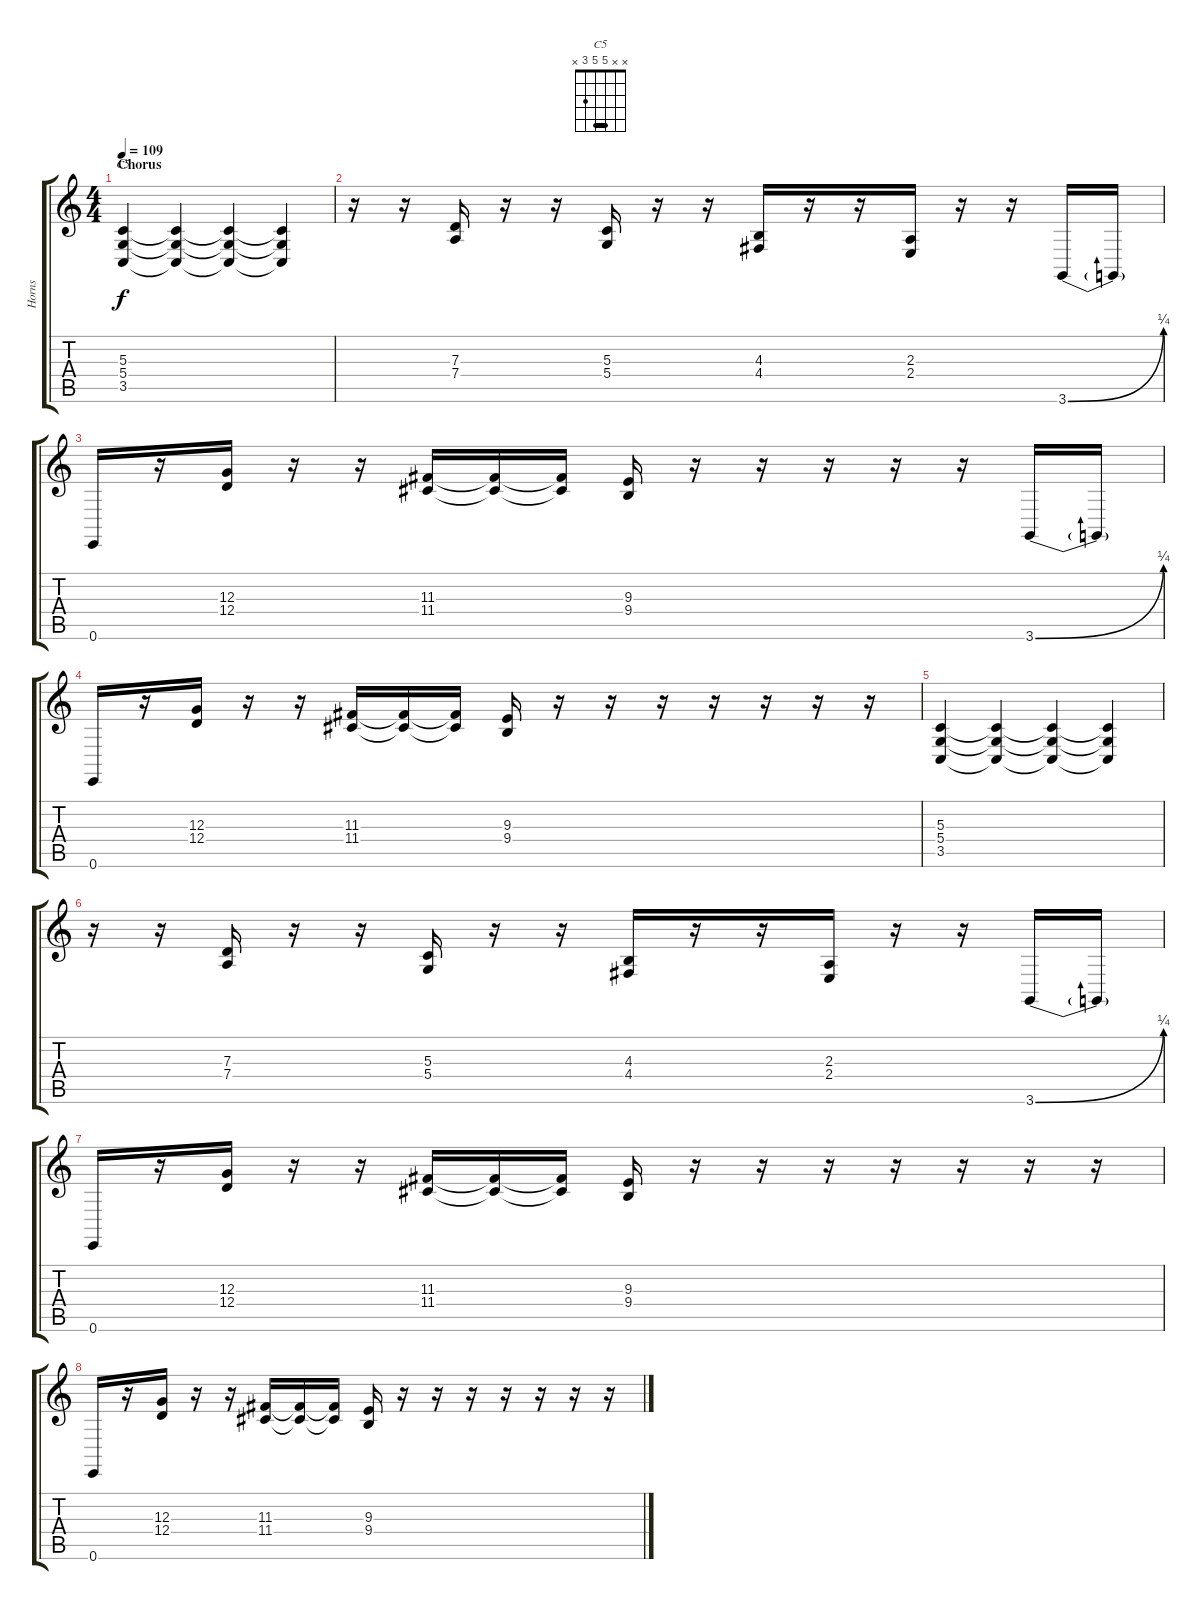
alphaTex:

\track ("Horns" "Horns") {instrument brasssection}
\staff {score tabs}
\tuning (E4 B3 G3 D3 A2 E2) {hide}
\chord ("C5" x x 5 5 3 x) {barre 5}
\ts (4 4)
\section ("" "Chorus")
\tempo 109
\clef g2
\ks c
(5.3 5.4 3.5).4{ch "C5" dy f} (5.3{t} 5.4{t} 3.5{t}).4 (5.3{t} 5.4{t} 3.5{t}).4 (5.3{t} 5.4{t} 3.5{t}).4 |
r.16 r.16 (7.3 7.4).16 r.16 r.16 (5.3 5.4).16 r.16 r.16 (4.3 4.4).16 r.16 r.16 (2.3 2.4).16 r.16 r.16 3.6{be (bend 0 0 60 1)}.16 3.6{t}.16 |
0.6.16 r.16 (12.3 12.4).16 r.16 r.16 (11.3 11.4).16 (11.3{t} 11.4{t}).16 (11.3{t} 11.4{t}).16 (9.3 9.4).16 r.16 r.16 r.16 r.16 r.16 3.6{be (bend 0 0 60 1)}.16 3.6{t}.16 |
0.6.16 r.16 (12.3 12.4).16 r.16 r.16 (11.3 11.4).16 (11.3{t} 11.4{t}).16 (11.3{t} 11.4{t}).16 (9.3 9.4).16 r.16 r.16 r.16 r.16 r.16 r.16 r.16 |
(5.3 5.4 3.5).4 (5.3{t} 5.4{t} 3.5{t}).4 (5.3{t} 5.4{t} 3.5{t}).4 (5.3{t} 5.4{t} 3.5{t}).4 |
r.16 r.16 (7.3 7.4).16 r.16 r.16 (5.3 5.4).16 r.16 r.16 (4.3 4.4).16 r.16 r.16 (2.3 2.4).16 r.16 r.16 3.6{be (bend 0 0 60 1)}.16 3.6{t}.16 |
0.6.16 r.16 (12.3 12.4).16 r.16 r.16 (11.3 11.4).16 (11.3{t} 11.4{t}).16 (11.3{t} 11.4{t}).16 (9.3 9.4).16 r.16 r.16 r.16 r.16 r.16 r.16 r.16 |
0.6.16 r.16 (12.3 12.4).16 r.16 r.16 (11.3 11.4).16 (11.3{t} 11.4{t}).16 (11.3{t} 11.4{t}).16 (9.3 9.4).16 r.16 r.16 r.16 r.16 r.16 r.16 r.16
